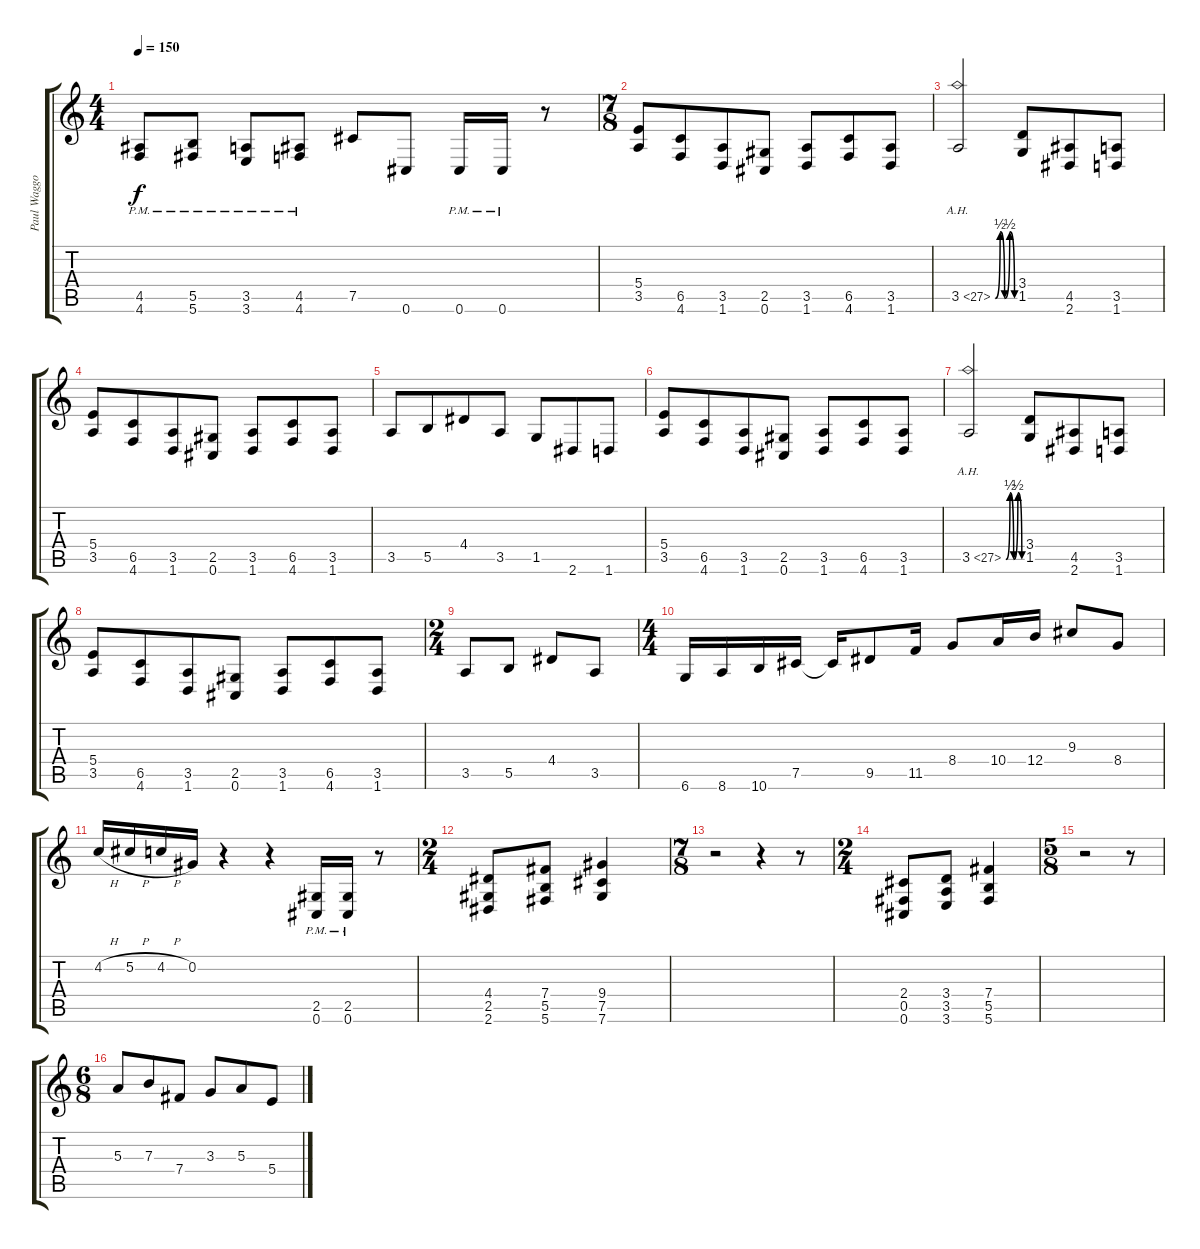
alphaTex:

\track ("Paul Waggoner" "Paul Waggo") {instrument overdrivenguitar}
\staff {score tabs}
\tuning (Db4 Ab3 E3 B2 Gb2 Db2) {hide}
\ts (4 4)
\tempo 150
\clef g2
\ks c
(4.5{pm} 4.6{pm}).8{dy f} (5.5{pm} 5.6{pm}).8 (3.5{pm} 3.6{pm}).8 (4.5{pm} 4.6{pm}).8 7.5.8 0.6.8 0.6{pm}.16 0.6{pm}.16 r.8 |
\ts (7 8)
(5.4 3.5).8 (6.5 4.6).8 (3.5 1.6).8 (2.5 0.6).8 (3.5 1.6).8 (6.5 4.6).8 (3.5 1.6).8 |
3.5{be (custom 0 0 15 2 29 0 45 2 60 0) ah 24}.2 (3.4 1.5).8 (4.5 2.6).8 (3.5 1.6).8 |
(5.4 3.5).8 (6.5 4.6).8 (3.5 1.6).8 (2.5 0.6).8 (3.5 1.6).8 (6.5 4.6).8 (3.5 1.6).8 |
3.5.8 5.5.8 4.4.8 3.5.8 1.5.8 2.6.8 1.6.8 |
(5.4 3.5).8 (6.5 4.6).8 (3.5 1.6).8 (2.5 0.6).8 (3.5 1.6).8 (6.5 4.6).8 (3.5 1.6).8 |
3.5{be (custom 0 0 15 2 29 0 45 2 60 0) ah 24}.2 (3.4 1.5).8 (4.5 2.6).8 (3.5 1.6).8 |
(5.4 3.5).8 (6.5 4.6).8 (3.5 1.6).8 (2.5 0.6).8 (3.5 1.6).8 (6.5 4.6).8 (3.5 1.6).8 |
\ts (2 4)
3.5.8 5.5.8 4.4.8 3.5.8 |
\ts (4 4)
6.6.16 8.6.16 10.6.16 7.5.16 7.5{t}.16 9.5.8 11.5.16 8.4.8 10.4.16 12.4.16 9.3.8 8.4.8 |
4.2{h}.16 5.2{h}.16 4.2{h}.16 0.2.16 r.4 r.4 (2.5{pm} 0.6{pm}).16 (2.5{pm} 0.6{pm}).16 r.8 |
\ts (2 4)
(4.4 2.5 2.6).8 (7.4 5.5 5.6).8 (9.4 7.5 7.6).4 |
\ts (7 8)
r.2 r.4 r.8 |
\ts (2 4)
(2.4 0.5 0.6).8 (3.4 3.5 3.6).8 (7.4 5.5 5.6).4 |
\ts (5 8)
r.2 r.8 |
\ts (6 8)
5.3.8 7.3.8 7.4.8 3.3.8 5.3.8 5.4.8
